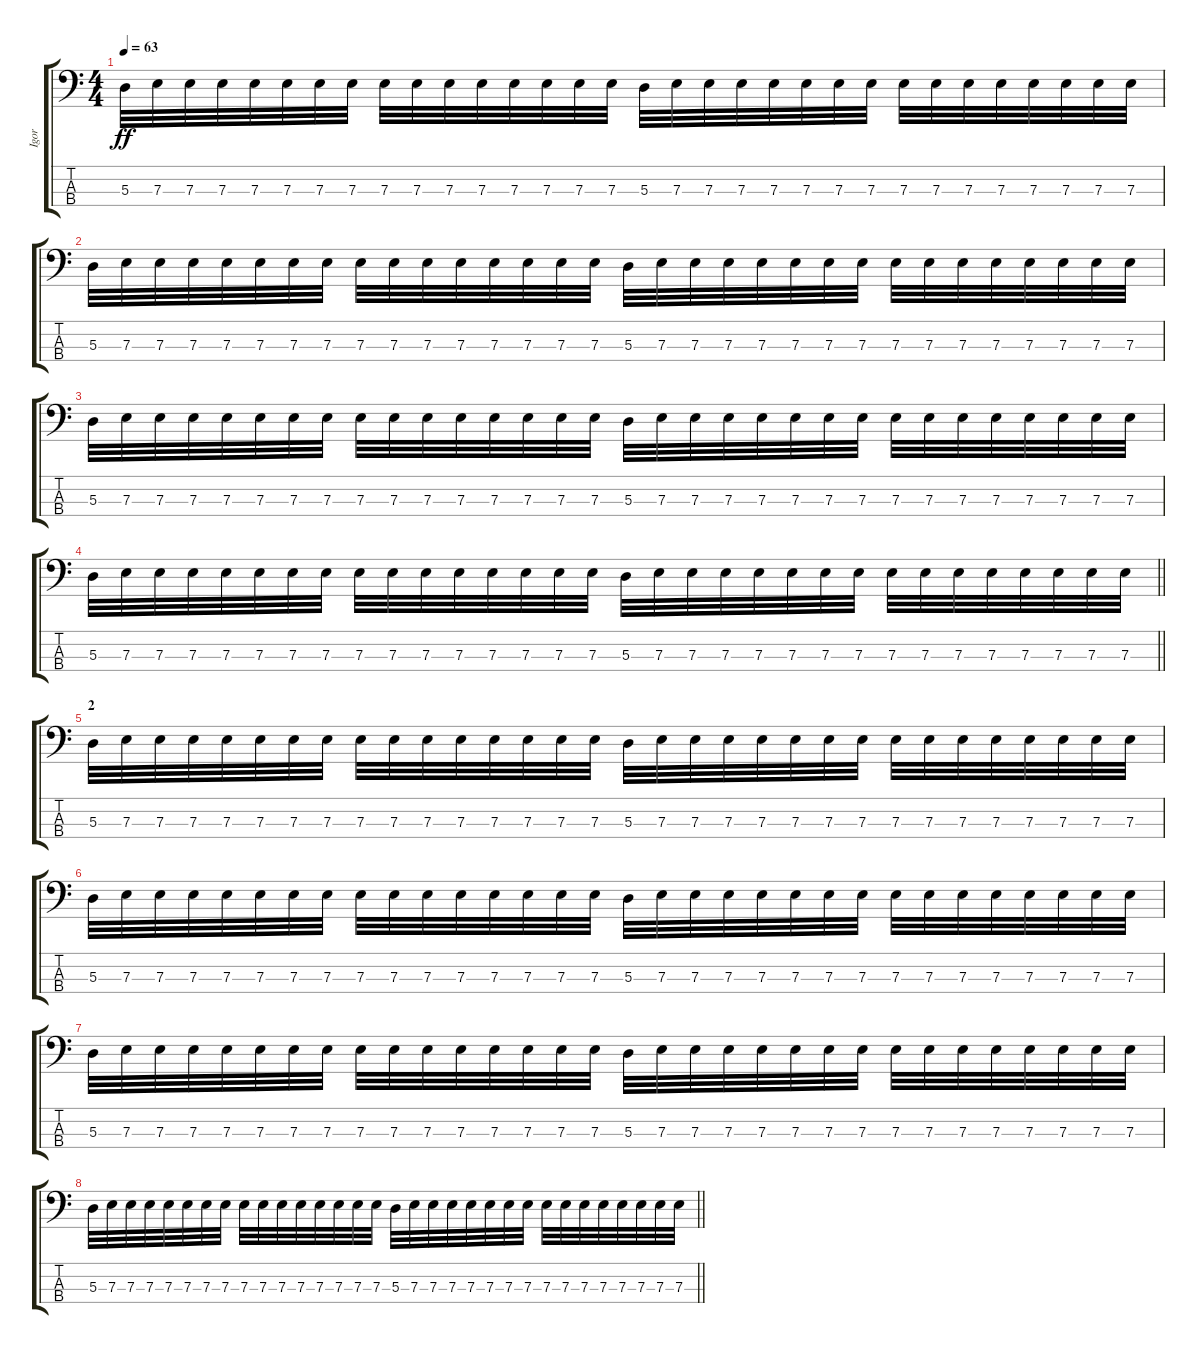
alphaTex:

\track ("Igor" "Igor") {instrument synthbass2}
\staff {score tabs}
\tuning (G2 D2 A1 D1) {hide}
\ts (4 4)
\tempo 63
\clef f4
\ks c
5.3.32{dy ff} 7.3.32 7.3.32 7.3.32 7.3.32 7.3.32 7.3.32 7.3.32 7.3.32 7.3.32 7.3.32 7.3.32 7.3.32 7.3.32 7.3.32 7.3.32 5.3.32 7.3.32 7.3.32 7.3.32 7.3.32 7.3.32 7.3.32 7.3.32 7.3.32 7.3.32 7.3.32 7.3.32 7.3.32 7.3.32 7.3.32 7.3.32 |
5.3.32 7.3.32 7.3.32 7.3.32 7.3.32 7.3.32 7.3.32 7.3.32 7.3.32 7.3.32 7.3.32 7.3.32 7.3.32 7.3.32 7.3.32 7.3.32 5.3.32 7.3.32 7.3.32 7.3.32 7.3.32 7.3.32 7.3.32 7.3.32 7.3.32 7.3.32 7.3.32 7.3.32 7.3.32 7.3.32 7.3.32 7.3.32 |
5.3.32 7.3.32 7.3.32 7.3.32 7.3.32 7.3.32 7.3.32 7.3.32 7.3.32 7.3.32 7.3.32 7.3.32 7.3.32 7.3.32 7.3.32 7.3.32 5.3.32 7.3.32 7.3.32 7.3.32 7.3.32 7.3.32 7.3.32 7.3.32 7.3.32 7.3.32 7.3.32 7.3.32 7.3.32 7.3.32 7.3.32 7.3.32 |
\barLineRight lightlight
5.3.32 7.3.32 7.3.32 7.3.32 7.3.32 7.3.32 7.3.32 7.3.32 7.3.32 7.3.32 7.3.32 7.3.32 7.3.32 7.3.32 7.3.32 7.3.32 5.3.32 7.3.32 7.3.32 7.3.32 7.3.32 7.3.32 7.3.32 7.3.32 7.3.32 7.3.32 7.3.32 7.3.32 7.3.32 7.3.32 7.3.32 7.3.32 |
\section ("" "2")
5.3.32 7.3.32 7.3.32 7.3.32 7.3.32 7.3.32 7.3.32 7.3.32 7.3.32 7.3.32 7.3.32 7.3.32 7.3.32 7.3.32 7.3.32 7.3.32 5.3.32 7.3.32 7.3.32 7.3.32 7.3.32 7.3.32 7.3.32 7.3.32 7.3.32 7.3.32 7.3.32 7.3.32 7.3.32 7.3.32 7.3.32 7.3.32 |
5.3.32 7.3.32 7.3.32 7.3.32 7.3.32 7.3.32 7.3.32 7.3.32 7.3.32 7.3.32 7.3.32 7.3.32 7.3.32 7.3.32 7.3.32 7.3.32 5.3.32 7.3.32 7.3.32 7.3.32 7.3.32 7.3.32 7.3.32 7.3.32 7.3.32 7.3.32 7.3.32 7.3.32 7.3.32 7.3.32 7.3.32 7.3.32 |
5.3.32 7.3.32 7.3.32 7.3.32 7.3.32 7.3.32 7.3.32 7.3.32 7.3.32 7.3.32 7.3.32 7.3.32 7.3.32 7.3.32 7.3.32 7.3.32 5.3.32 7.3.32 7.3.32 7.3.32 7.3.32 7.3.32 7.3.32 7.3.32 7.3.32 7.3.32 7.3.32 7.3.32 7.3.32 7.3.32 7.3.32 7.3.32 |
\barLineRight lightlight
5.3.32 7.3.32 7.3.32 7.3.32 7.3.32 7.3.32 7.3.32 7.3.32 7.3.32 7.3.32 7.3.32 7.3.32 7.3.32 7.3.32 7.3.32 7.3.32 5.3.32 7.3.32 7.3.32 7.3.32 7.3.32 7.3.32 7.3.32 7.3.32 7.3.32 7.3.32 7.3.32 7.3.32 7.3.32 7.3.32 7.3.32 7.3.32
